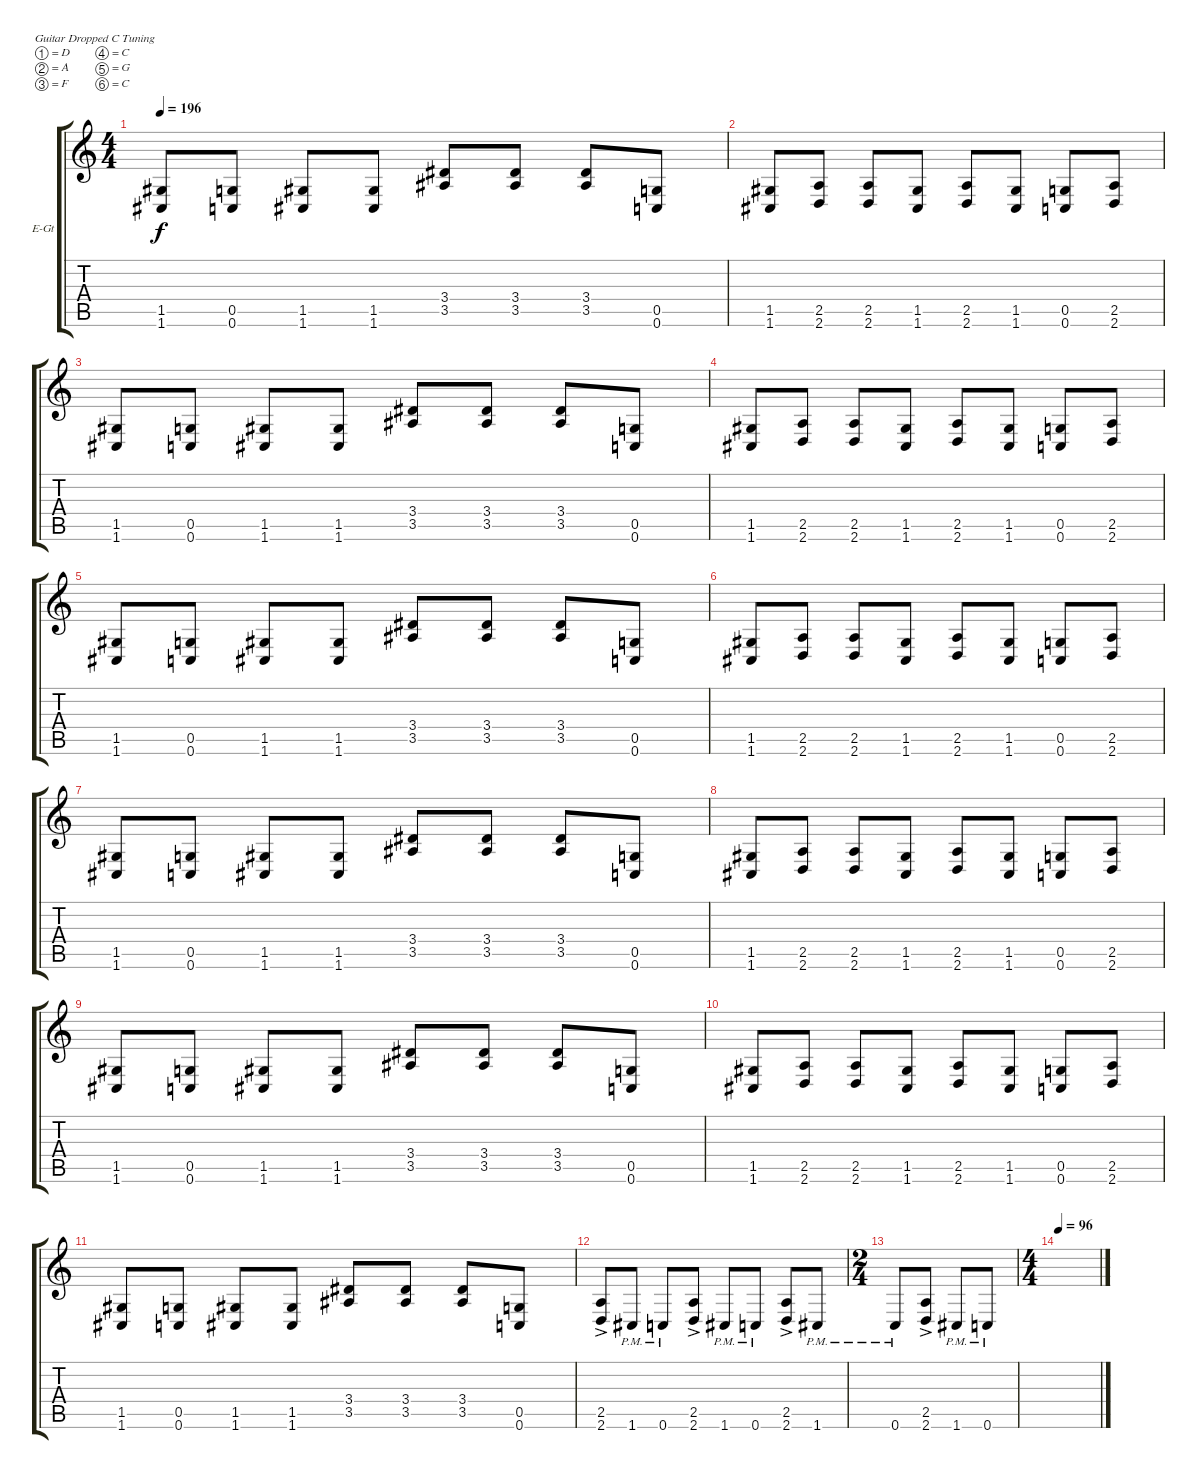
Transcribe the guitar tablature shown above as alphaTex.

\defaultSystemsLayout 4
\bracketExtendMode groupsimilarinstruments
\firstSystemTrackNameOrientation horizontal
\otherSystemsTrackNameOrientation horizontal
\track ("James Hetfield (Rhythm)" "E-Gt") {instrument distortionguitar}
\staff {score tabs}
\tuning (D4 A3 F3 C3 G2 C2)
\ts (4 4)
\tempo 196
\clef g2
\ks c
(1.5 1.6).8{dy f} (0.5 0.6).8 (1.5 1.6).8 (1.5 1.6).8 (3.4 3.5).8 (3.4 3.5).8 (3.4 3.5).8 (0.5 0.6).8 |
(1.6 1.5).8 (2.6 2.5).8 (2.6 2.5).8 (1.6 1.5).8 (2.6 2.5).8 (1.6 1.5).8 (0.6 0.5).8 (2.6 2.5).8 |
(1.5 1.6).8 (0.5 0.6).8 (1.5 1.6).8 (1.5 1.6).8 (3.4 3.5).8 (3.4 3.5).8 (3.4 3.5).8 (0.5 0.6).8 |
(1.5 1.6).8 (2.5 2.6).8 (2.5 2.6).8 (1.5 1.6).8 (2.5 2.6).8 (1.5 1.6).8 (0.5 0.6).8 (2.5 2.6).8 |
(1.5 1.6).8 (0.5 0.6).8 (1.5 1.6).8 (1.5 1.6).8 (3.4 3.5).8 (3.4 3.5).8 (3.4 3.5).8 (0.5 0.6).8 |
(1.6 1.5).8 (2.6 2.5).8 (2.6 2.5).8 (1.6 1.5).8 (2.6 2.5).8 (1.6 1.5).8 (0.6 0.5).8 (2.6 2.5).8 |
(1.5 1.6).8 (0.5 0.6).8 (1.5 1.6).8 (1.5 1.6).8 (3.4 3.5).8 (3.4 3.5).8 (3.4 3.5).8 (0.5 0.6).8 |
(1.6 1.5).8 (2.6 2.5).8 (2.6 2.5).8 (1.6 1.5).8 (2.6 2.5).8 (1.6 1.5).8 (0.6 0.5).8 (2.6 2.5).8 |
(1.5 1.6).8 (0.5 0.6).8 (1.5 1.6).8 (1.5 1.6).8 (3.4 3.5).8 (3.4 3.5).8 (3.4 3.5).8 (0.5 0.6).8 |
(1.6 1.5).8 (2.6 2.5).8 (2.6 2.5).8 (1.6 1.5).8 (2.6 2.5).8 (1.6 1.5).8 (0.6 0.5).8 (2.6 2.5).8 |
(1.5 1.6).8 (0.5 0.6).8 (1.5 1.6).8 (1.5 1.6).8 (3.4 3.5).8 (3.4 3.5).8 (3.4 3.5).8 (0.5 0.6).8 |
(2.6{ac} 2.5).8 1.6{pm}.8 0.6{pm}.8 (2.6{ac} 2.5).8 1.6{pm}.8 0.6{pm}.8 (2.6{ac} 2.5).8 1.6{pm}.8 |
\ts (2 4)
0.6{pm}.8 (2.6{ac} 2.5).8 1.6{pm}.8 0.6{pm}.8 |
\ts (4 4)
\tempo 96
